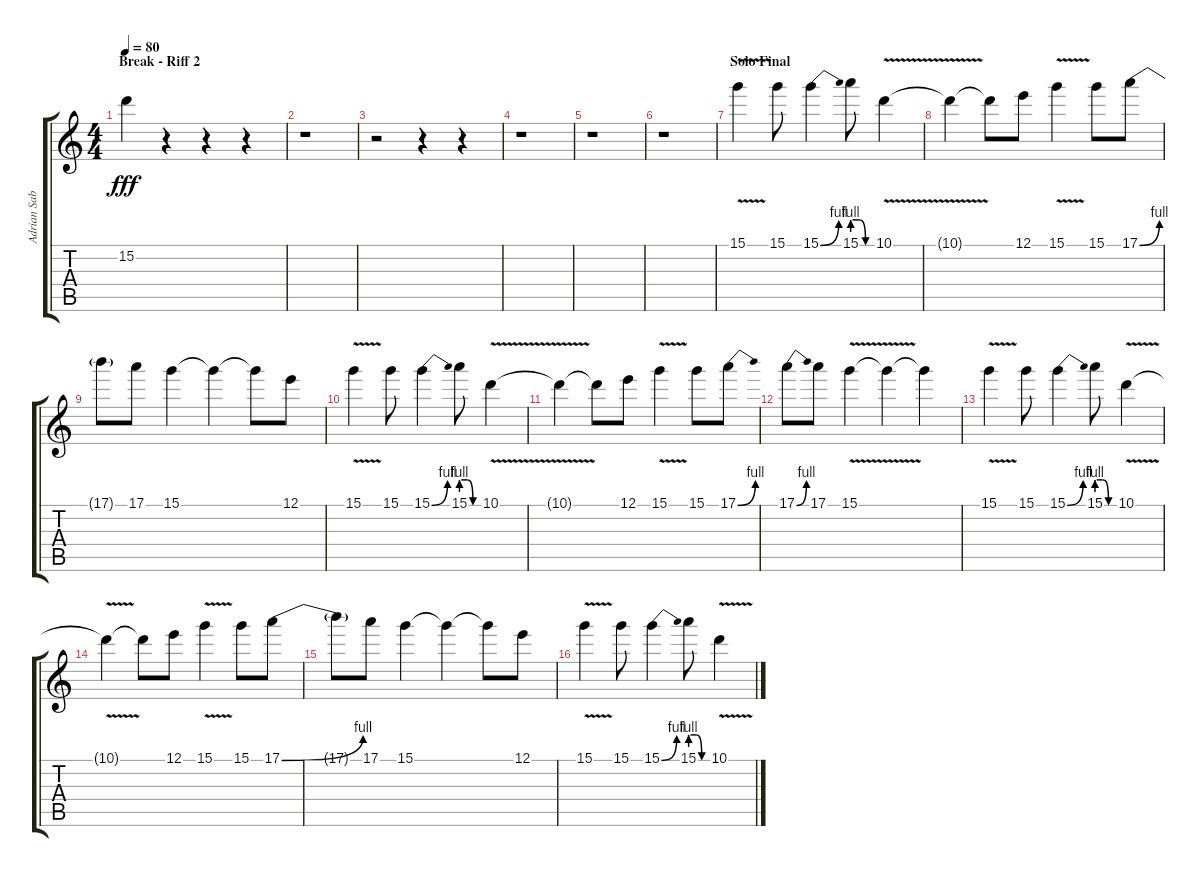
\track ("Adrian Sabbath" "Adrian Sab") {instrument overdrivenguitar}
\staff {score tabs}
\tuning (E4 B3 G3 D3 A2 E2) {hide}
\ts (4 4)
\section ("" "Break - Riff 2")
\tempo 80
\clef g2
\ks c
15.2.4{dy fff} r.4 r.4 r.4 |
r.1 |
r.2 r.4 r.4 |
r.1 |
r.1 |
r.1 |
\section ("" "Solo Final")
15.1{v}.4 15.1.8 15.1{be (bend 0 0 60 4)}.4 15.1{be (custom 0 4 20 4 40 0 60 0)}.8 10.1{v}.4 |
10.1{t}.4 10.1{t}.8 12.1.8 15.1{v}.4 15.1.8 17.1{be (bend 0 0 60 4)}.8 |
17.1{t}.8 17.1.8 15.1.4 15.1{t}.4 15.1{t}.8 12.1.8 |
15.1{v}.4 15.1.8 15.1{be (bend 0 0 60 4)}.4 15.1{be (custom 0 4 20 4 40 0 60 0)}.8 10.1{v}.4 |
10.1{t}.4 10.1{t}.8 12.1.8 15.1{v}.4 15.1.8 17.1{be (bend 0 0 60 4)}.8 |
17.1{be (bend 0 0 60 4)}.8 17.1.8 15.1{v}.4 15.1{t}.4 15.1{t}.4 |
15.1{v}.4 15.1.8 15.1{be (bend 0 0 60 4)}.4 15.1{be (custom 0 4 20 4 40 0 60 0)}.8 10.1{v}.4 |
10.1{t}.4 10.1{t}.8 12.1.8 15.1{v}.4 15.1.8 17.1{be (bend 0 0 60 4)}.8 |
17.1{t}.8 17.1.8 15.1.4 15.1{t}.4 15.1{t}.8 12.1.8 |
15.1{v}.4 15.1.8 15.1{be (bend 0 0 60 4)}.4 15.1{be (custom 0 4 20 4 40 0 60 0)}.8 10.1{v}.4
